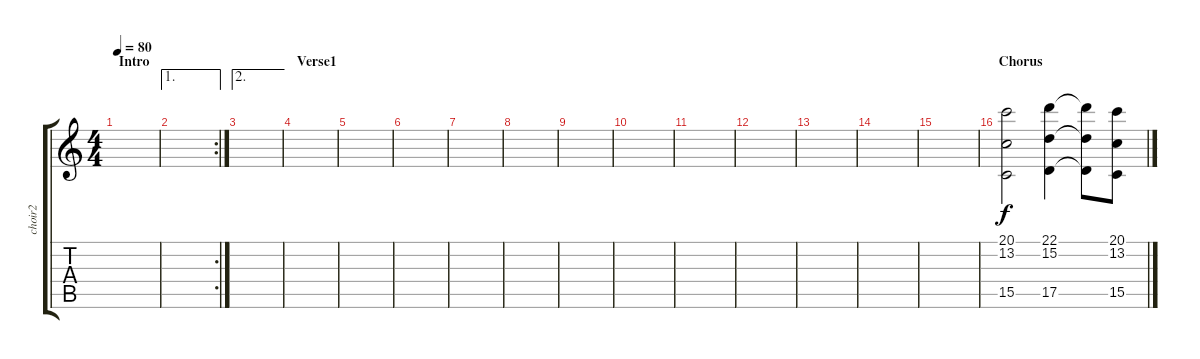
\track ("choir2" "choir2") {instrument choiraahs}
\staff {score tabs}
\tuning (E4 B3 G3 D3 A2 E2) {hide}
\ts (4 4)
\section ("" "Intro")
\tempo 80
\clef g2
\ks c
|
\ae 1
\rc 2
|
\ae 2
|
\section ("" "Verse1")
|
|
|
|
|
|
|
|
|
|
|
|
\section ("" "Chorus")
(20.1 13.2 15.5).2 (22.1 15.2 17.5).4 (22.1{t} 15.2{t} 17.5{t}).8 (20.1 13.2 15.5).8
